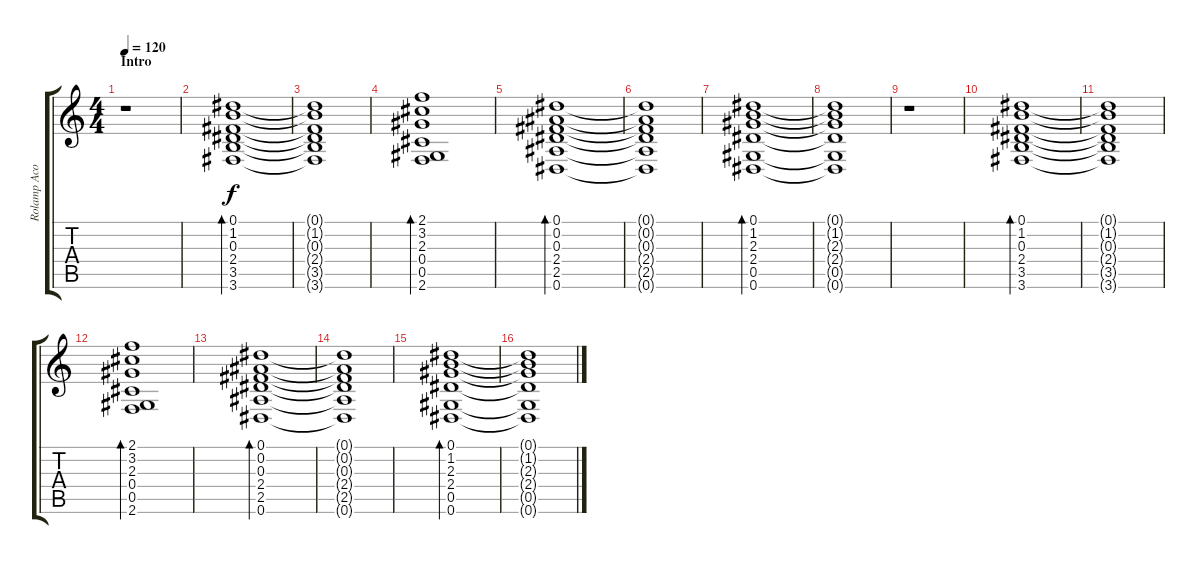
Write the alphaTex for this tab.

\track ("Rolamp Acoustic" "Rolamp Aco") {instrument acousticguitarsteel}
\staff {score tabs}
\tuning (Eb4 Bb3 Gb3 Db3 Ab2 Eb2) {hide}
\ts (4 4)
\section ("" "Intro")
\tempo 120
\clef g2
\ks c
r.1{dy f instrument acousticguitarsteel} |
(0.1 1.2 0.3 2.4 3.5 3.6).1{bd 60} |
(0.1{t} 1.2{t} 0.3{t} 2.4{t} 3.5{t} 3.6{t}).1 |
(2.1 3.2 2.3 0.4 0.5 2.6).1{bd 60} |
(0.1 0.2 0.3 2.4 2.5 0.6).1{bd 60} |
(0.1{t} 0.2{t} 0.3{t} 2.4{t} 2.5{t} 0.6{t}).1 |
(0.1 1.2 2.3 2.4 0.5 0.6).1{bd 60} |
(0.1{t} 1.2{t} 2.3{t} 2.4{t} 0.5{t} 0.6{t}).1 |
r.1 |
(0.1 1.2 0.3 2.4 3.5 3.6).1{bd 60} |
(0.1{t} 1.2{t} 0.3{t} 2.4{t} 3.5{t} 3.6{t}).1 |
(2.1 3.2 2.3 0.4 0.5 2.6).1{bd 60} |
(0.1 0.2 0.3 2.4 2.5 0.6).1{bd 60} |
(0.1{t} 0.2{t} 0.3{t} 2.4{t} 2.5{t} 0.6{t}).1 |
(0.1 1.2 2.3 2.4 0.5 0.6).1{bd 60} |
(0.1{t} 1.2{t} 2.3{t} 2.4{t} 0.5{t} 0.6{t}).1
